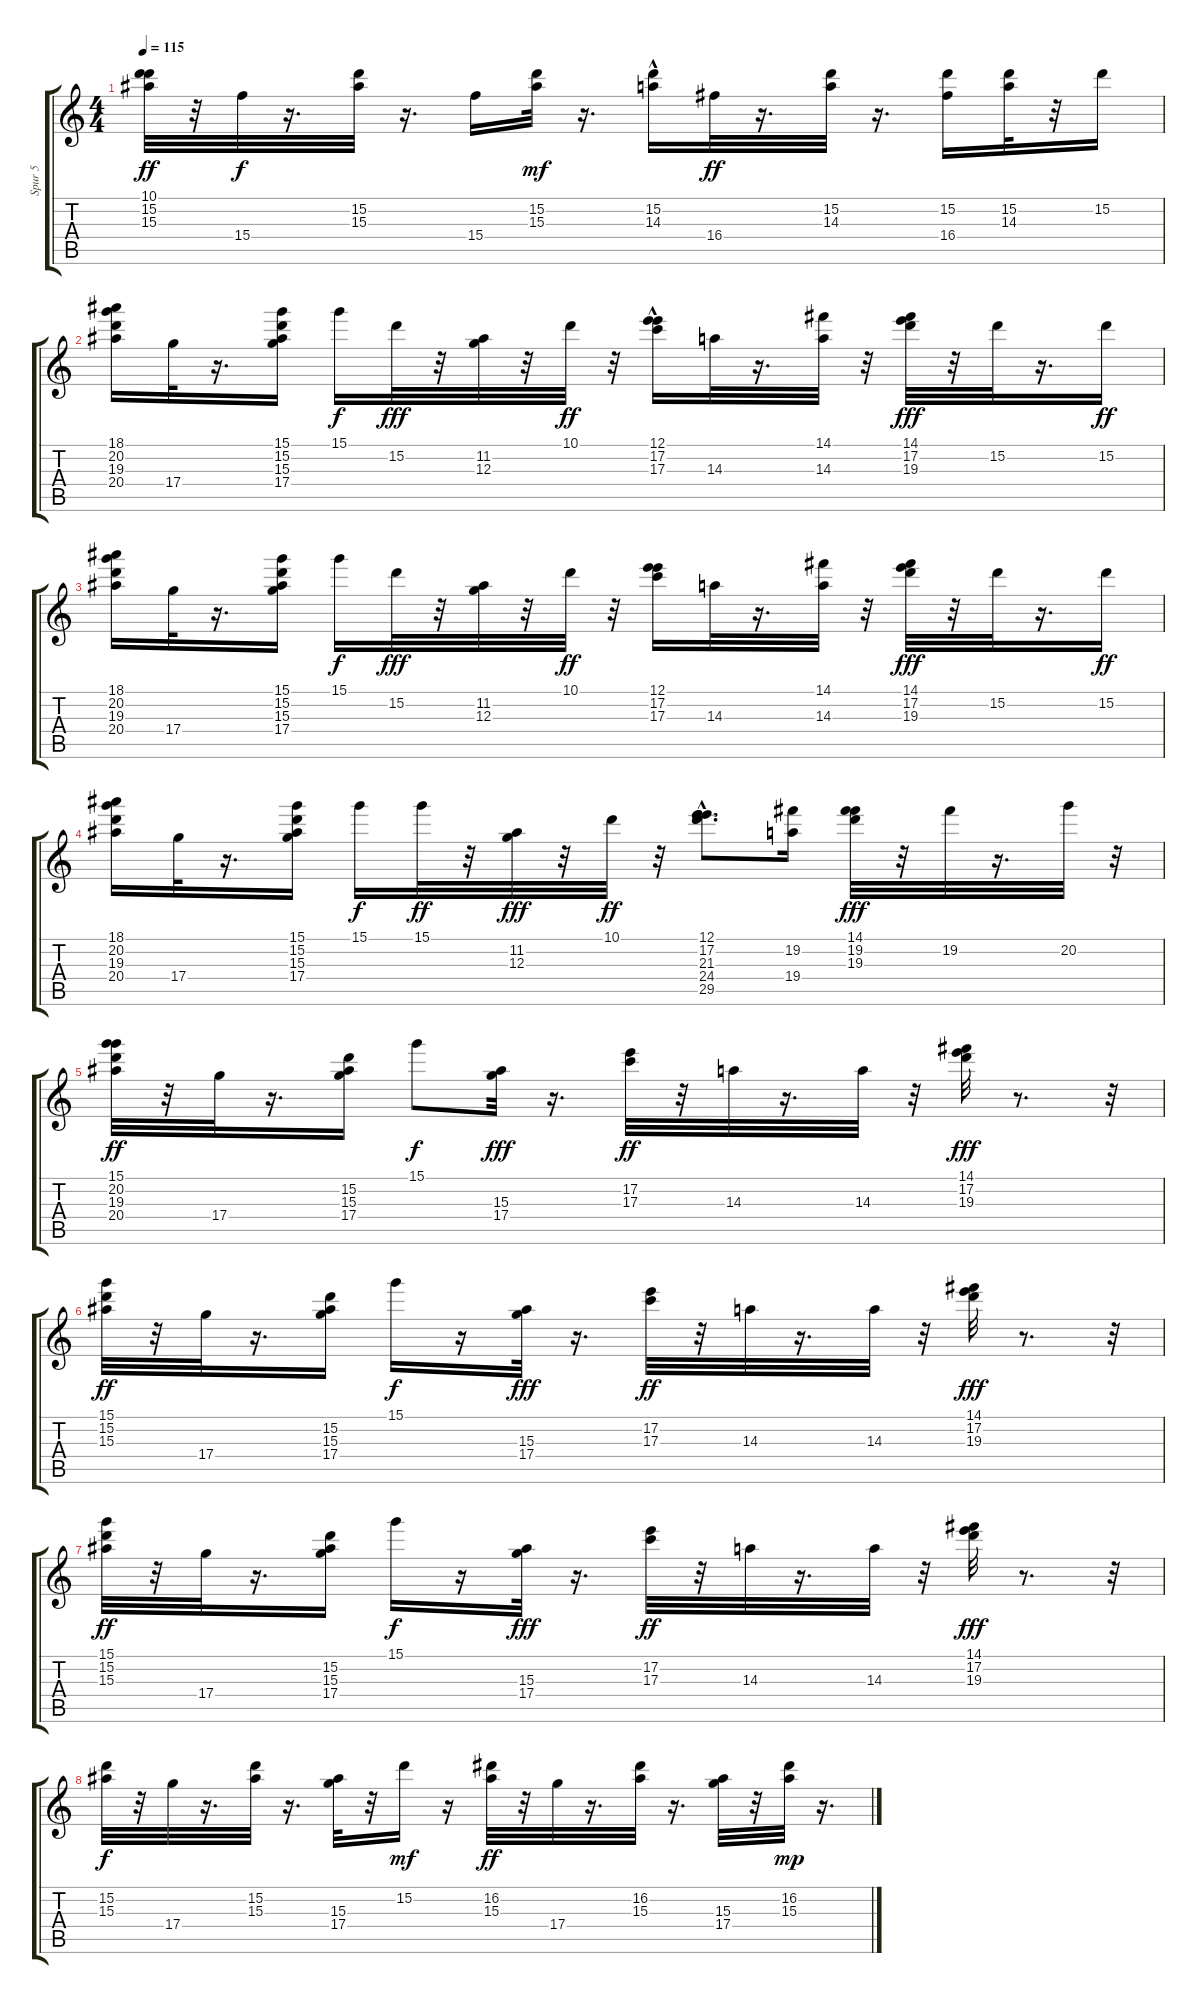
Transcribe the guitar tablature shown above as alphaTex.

\track ("Spur 5" "Spur 5") {instrument acousticguitarsteel}
\staff {score tabs}
\tuning (E4 B3 G3 D3 A2 E2) {hide}
\ts (4 4)
\tempo 115
\clef g2
\ks c
(10.1 15.2 15.3).32{dy ff} r.32 15.4.32{dy f} r.16{d} (15.2 15.3).32 r.16{d} 15.4.16 (15.2 15.3).32{dy mf} r.16{d} (15.2 14.3{hac}).16 16.4.32{dy ff} r.16{d} (15.2 14.3).32 r.16{d} (15.2 16.4).16 (15.2 14.3).32 r.32 15.2.16 |
(18.1 20.2 19.3 20.4).16 17.4.32 r.16{d} (15.1 15.2 15.3 17.4).16 15.1.16{dy f} 15.2.32{dy fff} r.32 (11.2 12.3).32 r.32 10.1.32{dy ff} r.32 (12.1{hac} 17.2{hac} 17.3).16 14.3.32 r.16{d} (14.1 14.3).32 r.32 (14.1 17.2 19.3).32{dy fff} r.32 15.2.32 r.16{d} 15.2.16{dy ff} |
(18.1 20.2 19.3 20.4).16 17.4.32 r.16{d} (15.1 15.2 15.3 17.4).16 15.1.16{dy f} 15.2.32{dy fff} r.32 (11.2 12.3).32 r.32 10.1.32{dy ff} r.32 (12.1 17.2 17.3).16 14.3.32 r.16{d} (14.1 14.3).32 r.32 (14.1 17.2 19.3).32{dy fff} r.32 15.2.32 r.16{d} 15.2.16{dy ff} |
(18.1 20.2 19.3 20.4).16 17.4.32 r.16{d} (15.1 15.2 15.3 17.4).16 15.1.16{dy f} 15.1.32{dy ff} r.32 (11.2 12.3).32{dy fff} r.32 10.1.32{dy ff} r.32 (12.1{hac} 17.2{hac} 21.3{hac} 24.4 29.5).8{d} (19.2 19.4).16 (14.1 19.2 19.3).32{dy fff} r.32 19.2.32 r.16{d} 20.2.32 r.32 |
(15.1 20.2 19.3 20.4).32{dy ff} r.32 17.4.32 r.16{d} (15.2 15.3 17.4).16 15.1.8{dy f} (15.3 17.4).32{dy fff} r.16{d} (17.2 17.3).32{dy ff} r.32 14.3.32 r.16{d} 14.3.32 r.32 (14.1 17.2 19.3).32{dy fff} r.8{d} r.32 |
(15.1 15.2 15.3).32{dy ff} r.32 17.4.32 r.16{d} (15.2 15.3 17.4).16 15.1.16{dy f} r.16 (15.3 17.4).32{dy fff} r.16{d} (17.2 17.3).32{dy ff} r.32 14.3.32 r.16{d} 14.3.32 r.32 (14.1 17.2 19.3).32{dy fff} r.8{d} r.32 |
(15.1 15.2 15.3).32{dy ff} r.32 17.4.32 r.16{d} (15.2 15.3 17.4).16 15.1.16{dy f} r.16 (15.3 17.4).32{dy fff} r.16{d} (17.2 17.3).32{dy ff} r.32 14.3.32 r.16{d} 14.3.32 r.32 (14.1 17.2 19.3).32{dy fff} r.8{d} r.32 |
(15.2 15.3).32{dy f} r.32 17.4.32 r.16{d} (15.2 15.3).32 r.16{d} (15.3 17.4).32 r.32 15.2.16{dy mf} r.16 (16.2 15.3).32{dy ff} r.32 17.4.32 r.16{d} (16.2 15.3).32 r.16{d} (15.3 17.4).32 r.32 (16.2 15.3).32{dy mp} r.16{d}
